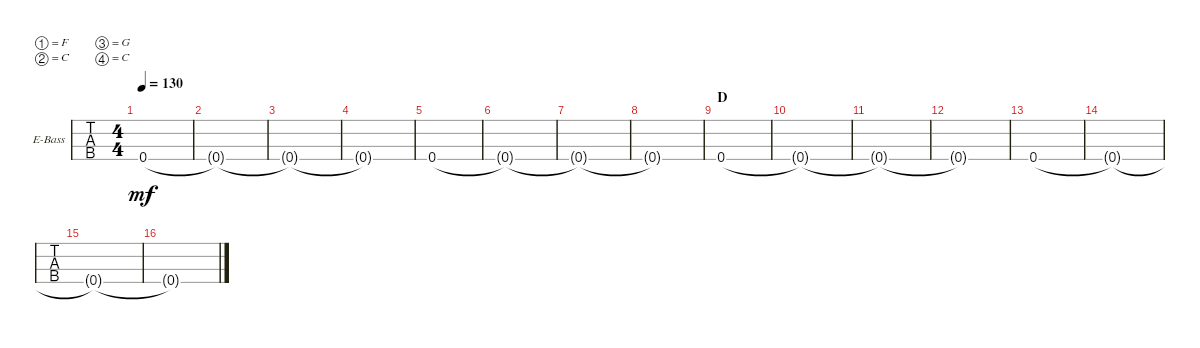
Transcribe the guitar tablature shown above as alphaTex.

\defaultSystemsLayout 4
\bracketExtendMode groupsimilarinstruments
\firstSystemTrackNameOrientation horizontal
\otherSystemsTrackNameOrientation horizontal
\track ("Bass" "E-Bass") {instrument electricbassfinger}
\staff {tabs}
\tuning (F2 C2 G1 C1)
\ts (4 4)
\tempo 130
\clef f4
\ks c
0.4.1{dy mf} |
0.4{t}.1 |
0.4{t}.1 |
0.4{t}.1 |
0.4.1 |
0.4{t}.1 |
0.4{t}.1 |
0.4{t}.1 |
\section ("" "D")
0.4.1 |
0.4{t}.1 |
0.4{t}.1 |
0.4{t}.1 |
0.4.1 |
0.4{t}.1 |
0.4{t}.1 |
0.4{t}.1
